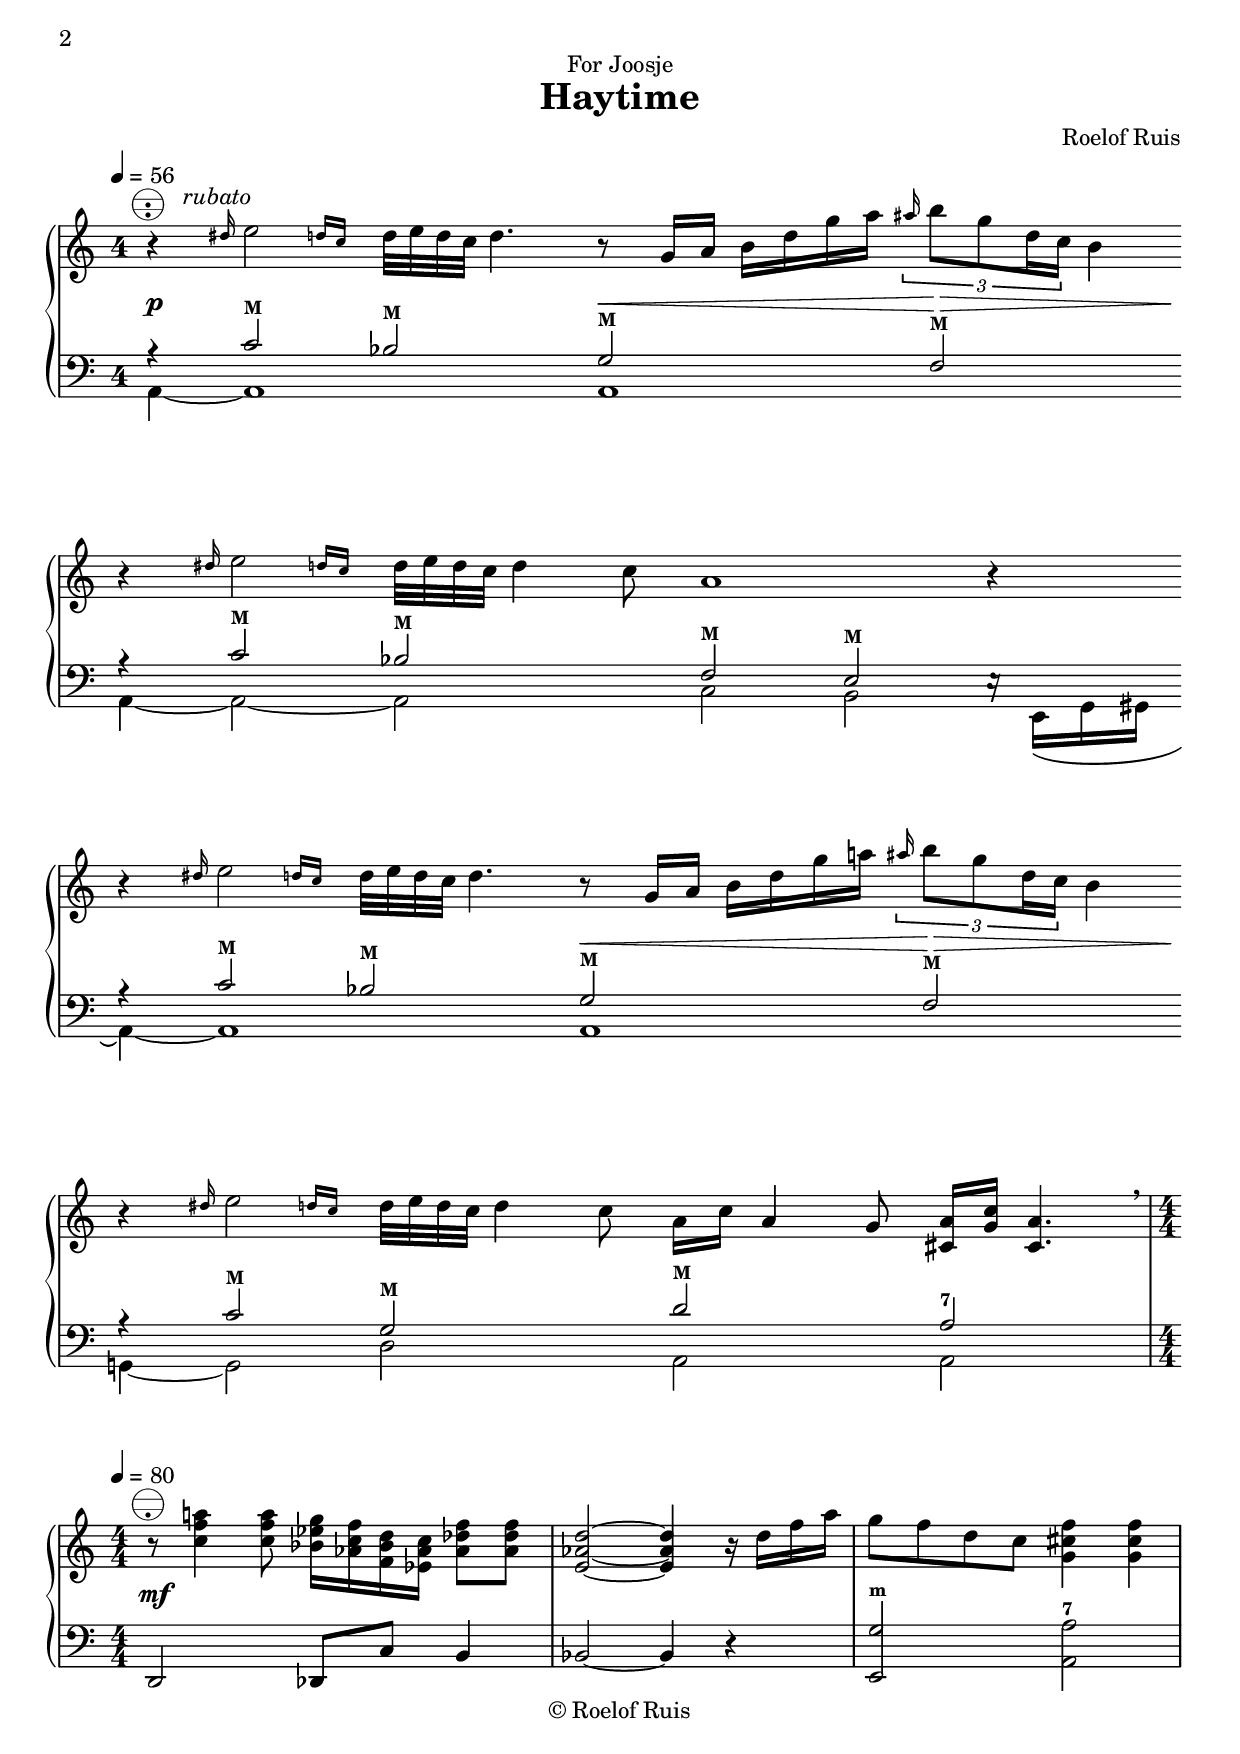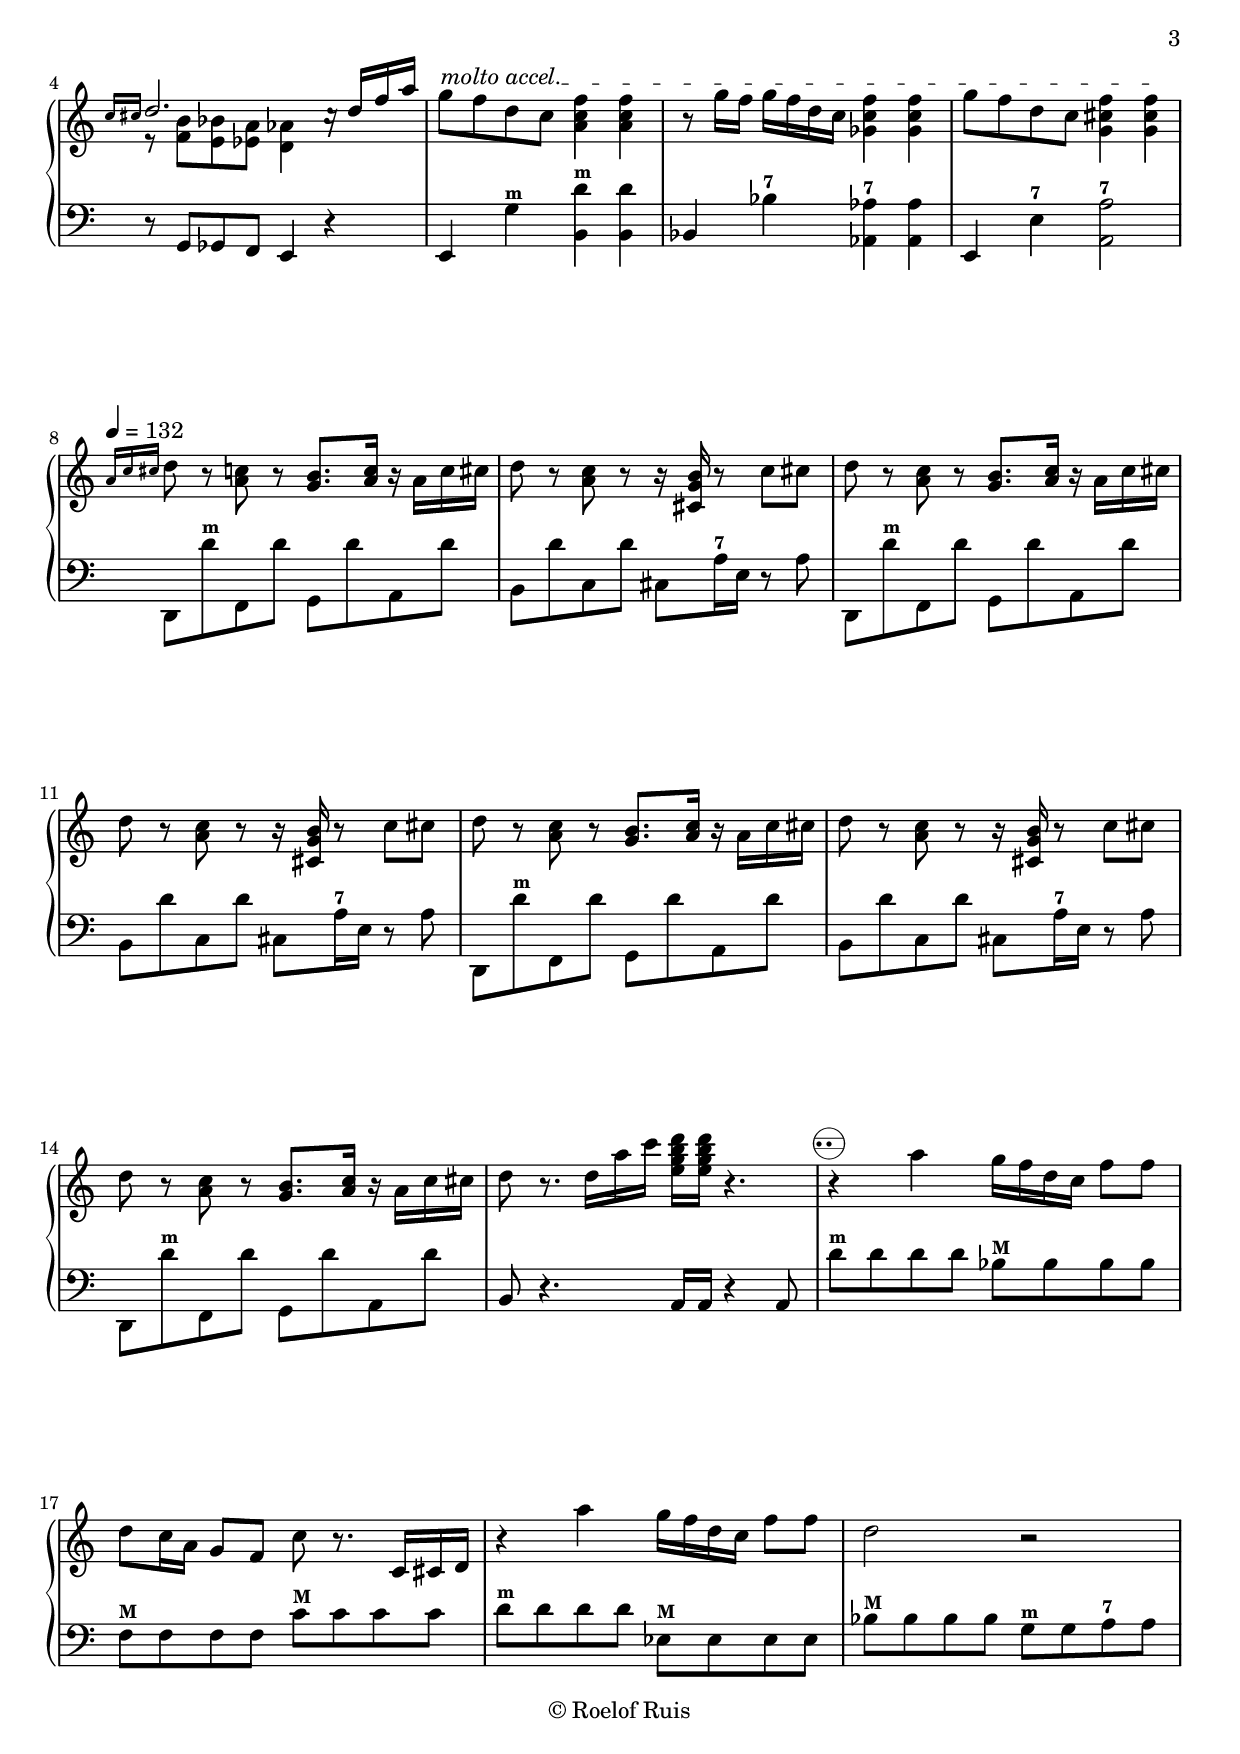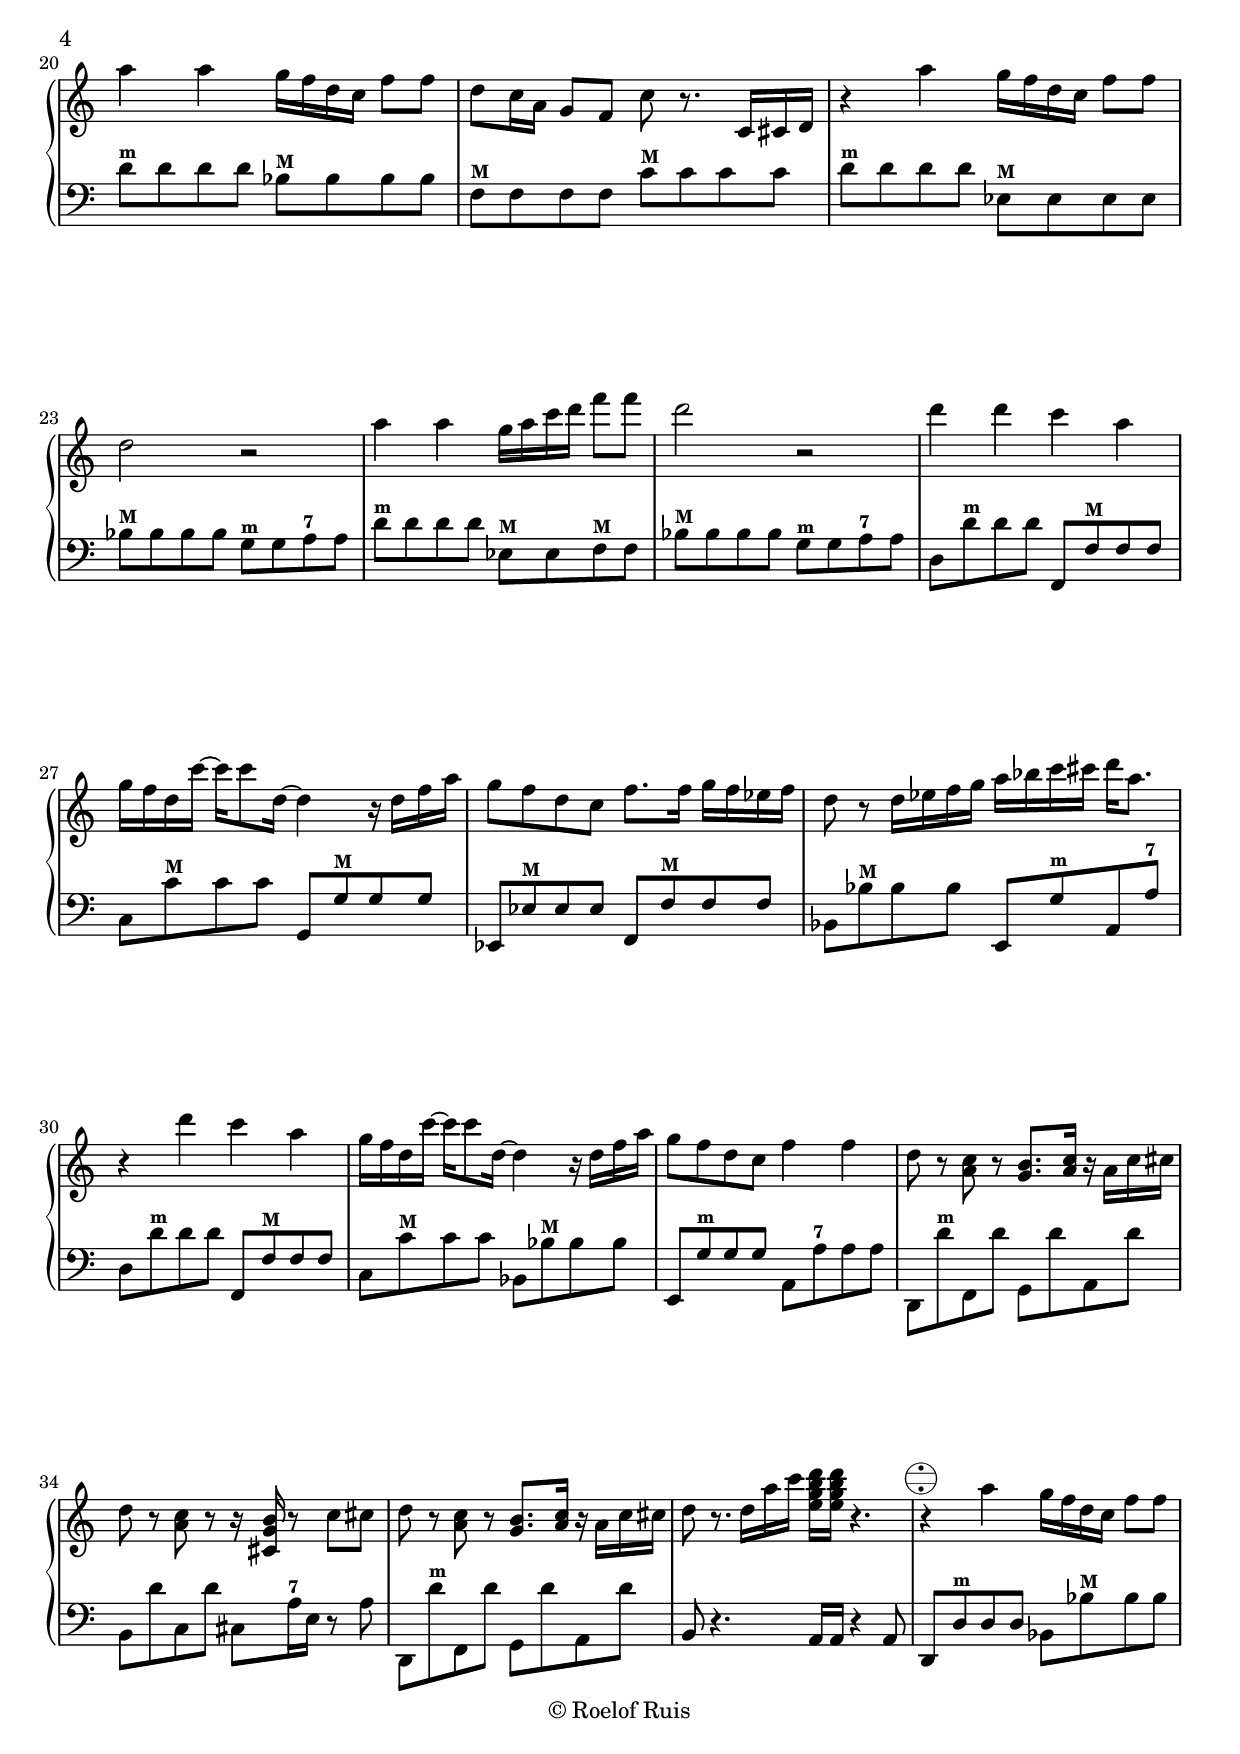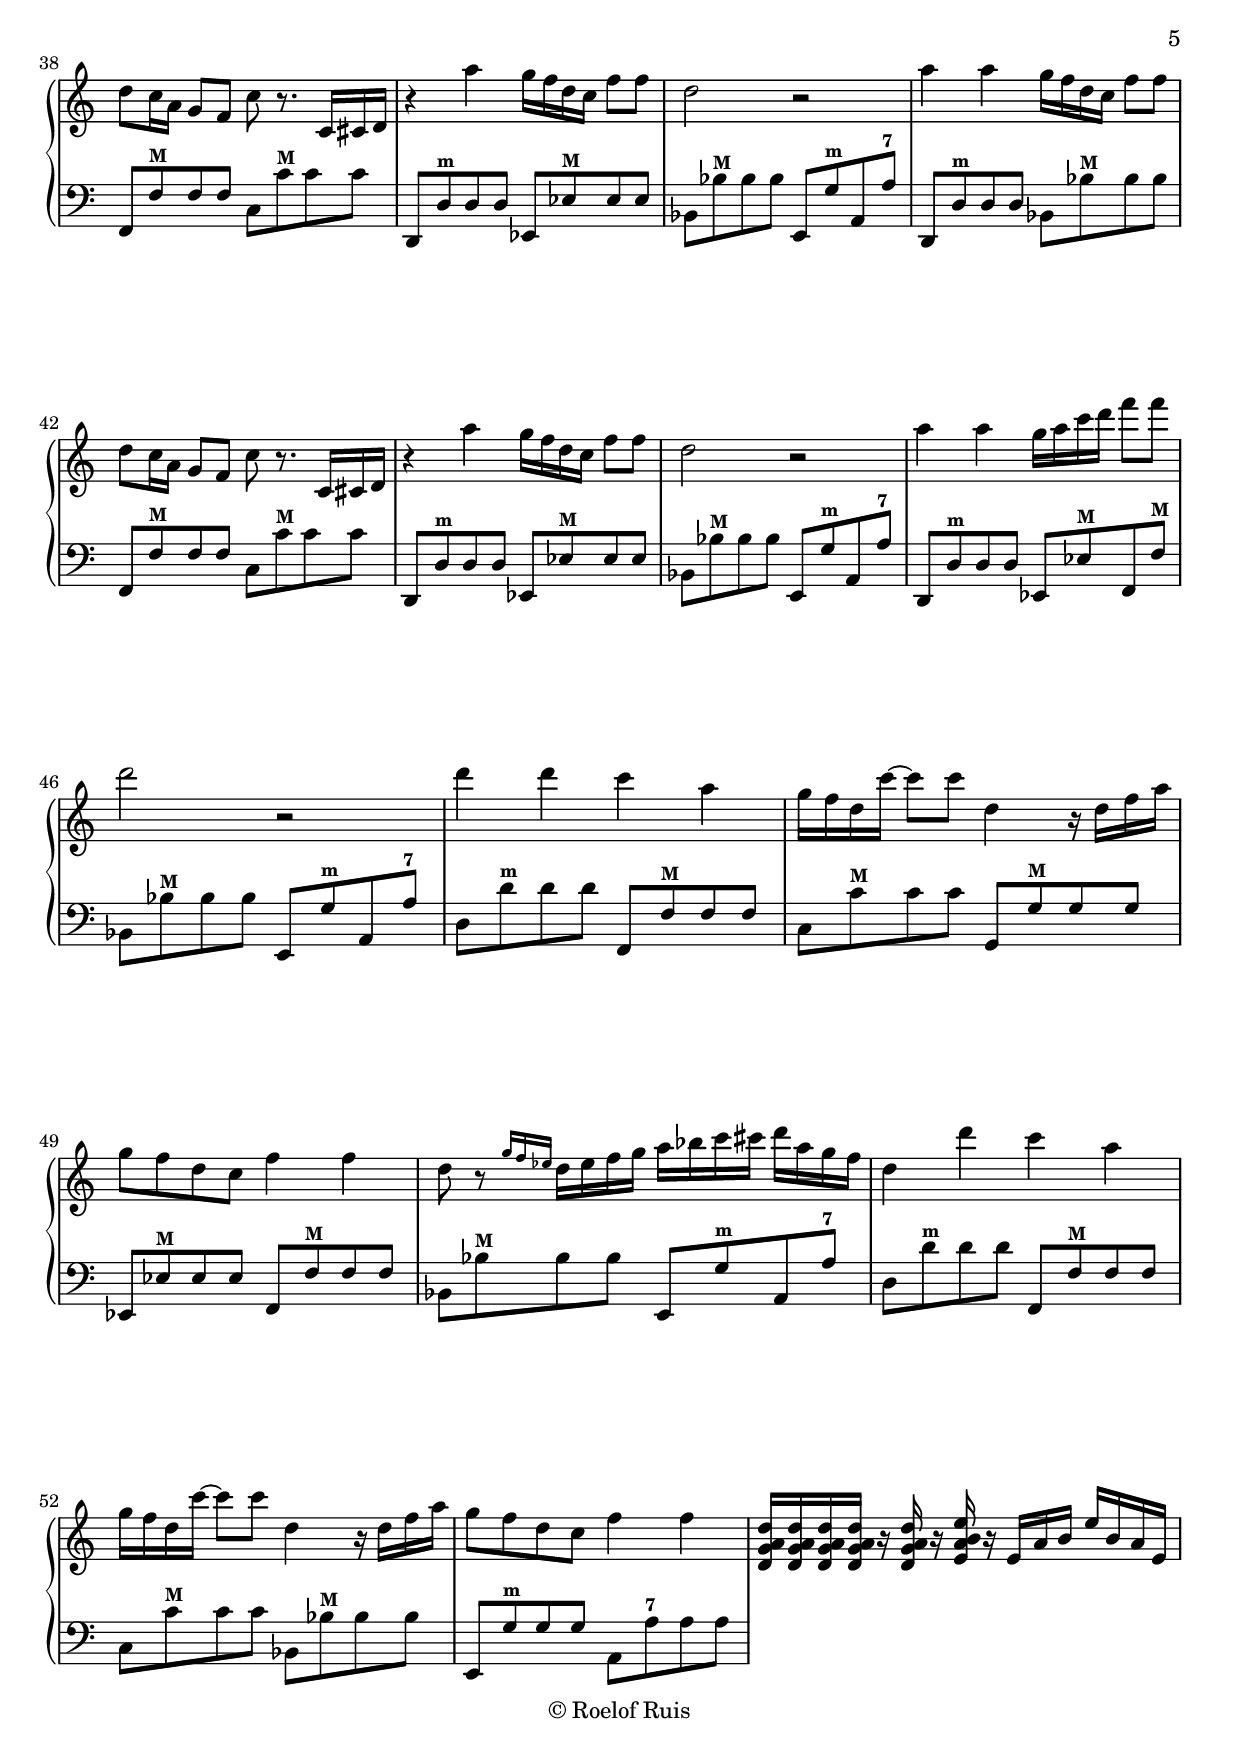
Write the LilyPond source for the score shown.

\version "2.20.0"

\version "2.20.0"

% ---- Bellows ----
out = ^\markup { \musicglyph #"accordion.pull" }
in = ^\markup { \musicglyph #"accordion.push" }

outsub = _\markup { \musicglyph #"accordion.pull" }
insub = _\markup { \musicglyph #"accordion.push" }

% ---- Basses ----
mj = ^\markup { \bold \magnify #0.8 { \roman M } }
mn = ^\markup { \bold \magnify #0.8 { \roman m } }
spt = ^\markup { \bold \magnify #0.8 { \roman 7 } }
vsp = ^\markup { \bold \magnify #0.8 { \roman v7 } }

bbass = _\markup {\box {\bold{BB}}}
sbass = _\markup {\box {\bold{SB}}}

% ---- Registers ----

eightva = \markup {\italic \translate #'(1.8 . 0) \raise #2 \magnify #0.8 {"8va"}}
loco    = \markup {\italic \translate #'(1.8 . 0) \raise #2 \magnify #0.8 {"loco"}}

dot = \markup {
  \musicglyph #"accordion.dot"
}

freebass = \markup {
  \musicglyph #"accordion.freebass"
}

discant = \markup {
  \musicglyph #"accordion.discant"
}

fbregz = ^\markup {
  \whiteout
  \combine
  \freebass
  \raise #0.5 \dot
}

fbrega = ^\markup {
  \whiteout
  \combine
  \freebass
  \raise #1.5 \dot
}

regz = ^\markup {
  \whiteout
  \combine
  \discant
  \raise #0.5 \dot
}

regez = ^\markup {
  \whiteout
  \combine
  \discant
    \combine
    \raise #0.5 \dot
    \eightva
}

rega = ^\markup {
  \whiteout
  \combine
  \discant
  \raise #1.5 \dot
}

regac = ^\markup {
  \whiteout
  \combine
  \discant
  \translate #'(-1 . 0) \raise #1.5 \dot
}

regzdba = ^\markup {
  \whiteout
  \combine
  \discant
  \combine
    \raise #0.5 \dot
    \combine
      \raise #1.5 \dot
      \translate #'(-1 . 0) \raise #1.5 \dot
}

regdbav = ^\markup {
  \whiteout
  \combine
  \discant
  \combine
    \raise #2.5 \dot
    \combine
      \raise #1.5 \dot
      \translate #'(-1 . 0) \raise #1.5 \dot
}

regav = ^\markup {
  \whiteout
  \combine
  \discant
  \combine
    \raise #2.5 \dot
    \raise #1.5 \dot
}

regdbaz = ^\markup {
  \whiteout
  \combine
  \discant
  \combine
    \raise #0.5 \dot
    \combine
      \raise #1.5 \dot
      \translate #'(-1 . 0) \raise #1.5 \dot
}

regdba = ^\markup {
  \whiteout
  \combine
  \discant
  \combine
    \raise #1.5 \dot
    \translate #'(-1 . 0) \raise #1.5 \dot
}

regza = ^\markup {
  \whiteout
  \combine
  \discant
  \combine
    \raise #0.5 \dot
    \raise #1.5 \dot
}

regeza = ^\markup {
  \whiteout
  \combine
  \discant
  \combine
    \raise #0.5 \dot
    \combine
      \raise #1.5 \dot
      \eightva
}

regzv = ^\markup {
  \whiteout
  \combine
  \discant
  \combine
    \raise #0.5 \dot
    \raise #2.5 \dot
}

regzav = ^\markup {
  \whiteout
  \combine
  \discant
  \combine
    \raise #2.5 \dot
    \combine
      \raise #1.5 \dot
      \raise #0.5 \dot
}

regezv = ^\markup {
  \whiteout
  \combine
  \discant
  \combine
    \raise #0.5 \dot
    \combine
      \raise #2.5 \dot
      \eightva
}

regzacv = ^\markup {
  \whiteout
  \combine
  \discant
  \combine
    \raise #2.5 \dot
    \combine
      \translate #'(-1 . 0) \raise #1.5 \dot
      \raise #0.5 \dot
}

regzacvl = ^\markup {
  \whiteout
  \combine
  \discant
  \combine
    \raise #2.5 \dot
    \combine
      \translate #'(-1 . 0) \raise #1.5 \dot
      \combine
        \raise # 0.5 \dot
        \loco
}

regzdbav = ^\markup {
  \whiteout
  \combine
  \discant
  \combine
    \raise #2.5 \dot
    \combine
      \raise #1.5 \dot
      \combine
      \translate #'(-1 . 0) \raise #1.5 \dot
      \raise #0.5 \dot
}









% ---- Other functionality ----

simile = \markup "simile"
subp = _\markup{ \italic sub \dynamic p }


options = {
  \numericTimeSignature
  \time 4/4
  \key c \major
}

staffRight = {
  \options
  \clef treble
  
  \once \override Staff.TimeSignature.style = #'single-digit
  \time 4/4
  \tempo 4 = 56
  
  \relative c'' {
    \cadenzaOn
    r4\regza^\markup { \halign #-2 \italic "rubato" } \grace { dis16 } \afterGrace e2 { d16[ c] } d32[ e d c] d4.
    r8 g,16[ a] b[ d g a] \times 2/3 { \grace { ais16 } b8[ g d16 c] } b4
    \bar ""
    \break
    r4 \grace { dis16 } \afterGrace e2 { d16[ c] } d32[ e d c] d4 c8
    a1
    r4
    \bar ""
    r4 \grace { dis16 } \afterGrace e2 { d16[ c] } d32[ e d c] d4.
    r8 g,16[ a] b[ d g a] \times 2/3 { \grace { ais16 } b8[ g d16 c] } b4
    \bar ""
    \break
    r4 \grace { dis16 } \afterGrace e2 { d16[ c] } d32[ e d c] d4 c8
    a16[ c] a4 g8 
    <a cis,>16[ <c g>] <a cis,>4.
    \cadenzaOff
    \breathe
    \bar "|"
    \break

    \time 4/4
    \tempo 4 = 80

    r8\regz <a' f c>4 <a f c>8 <g es bes>16 <f c as> <d bes f> <c as es> <f des as>8 <f des as> |
    <d~ as~ e~>2 <d as e>4 r16 d16 f a 
    g8 f d c <f cis g>4 <f cis g> |
    << { \grace { c16 cis } d2. c16\rest d f a } \\ { r8 <b, f> <bes e,> <a es> <as d,>4  s4 } >>
    \once \override TextSpanner.bound-details.left.text = \markup { "molto accel." }
    g'8\startTextSpan f d c <f c a>4 <f c a> |
    r8 g16 f g f d c <f c ges>4 <f c ges> | 
    g8 f d c <f cis g>4 <f cis g>\stopTextSpan | 
    
    \tempo 4 = 132
    \grace { a,16 c cis } d8 r <c a> r <b g>8. <c a>16 r16 a c cis |
    d8 r <c a> r r16 <b g cis,> r8 c cis |
    d8 r <c a> r <b g>8. <c a>16 r16 a c cis |
    d8 r <c a> r r16 <b g cis,> r8 c cis |
    d8 r <c a> r <b g>8. <c a>16 r16 a c cis |
    d8 r <c a> r r16 <b g cis,> r8 c cis |
    d8 r <c a> r <b g>8. <c a>16 r16 a c cis |
    d8 r8. d16 a' c <d b g e> <d b g e> r4. |
    
    r4\regdba a4 g16 f d c f8 f |
    d c16 a g8 f c' r8. c,16 cis d |
    r4 a''4 g16 f d c f8 f |
    d2 r2 |
    a'4 a g16 f d c f8 f |
    d c16 a g8 f c' r8. c,16 cis d |
    r4 a''4 g16 f d c f8 f |
    d2 r2 |
    a'4 a g16 a c d f8 f |
    d2 r2 |
    
    d4 d c a |
    g16 f d c'~ c c8 d,16~ d4 r16 d f a |
    g8 f d c f8. f16 g f es f |
    d8 r8 d16 es f g a bes c cis d a8. |
    r4 d c a |
    g16 f d c'~ c c8 d,16~ d4 r16 d f a |
    g8 f d c f4 f |
    
    d8 r <c a> r <b g>8. <c a>16 r16 a c cis |
    d8 r <c a> r r16 <b g cis,> r8 c cis |
    d8 r <c a> r <b g>8. <c a>16 r16 a c cis |
    d8 r8. d16 a' c <d b g e> <d b g e> r4. |
    
    r4\regzv a4 g16 f d c f8 f |
    d c16 a g8 f c' r8. c,16 cis d |
    r4 a''4 g16 f d c f8 f |
    d2 r2 |
    a'4 a g16 f d c f8 f |
    d c16 a g8 f c' r8. c,16 cis d |
    r4 a''4 g16 f d c f8 f |
    d2 r2 |
    a'4 a g16 a c d f8 f |
    d2 r2 |
   
    d4 d c a |
    g16 f d c'~ c8 c d,4 r16 d f a |
    g8 f d c f4 f |
    d8 r8 \grace { g16 f es } d16 es f g a bes c cis d a g f |
    d4 d' c a |
    g16 f d c'~ c8 c8 d,4 r16 d f a |
    g8 f d c f4 f |
    
    <d a g d>16 <d a g d> <d a g d> <d a g d> r16 <d a g d> r16 <e b a e> r16 e, a b e b a e |
    
    
   
  } 
  
}

staffLeft = {
  \options
  \clef bass

  \once \override Staff.TimeSignature.style = #'single-digit
  \time 4/4

  \cadenzaOn
  << 
    { 
      r4 c'2\mj bes2\mj
      g2\mj f2\mj
      r4 c'2\mj bes!2\mj
      f2\mj e2\mj
      s4
      r4 c'2\mj bes!2\mj
      g2\mj f2\mj
      r4 c'2\mj
      g2\mj d'2\mj
      a2\spt
    } 
    \\ 
    { 
      a,4~
      a,1
      a,
      a,4~
      a,2~ a,2
      c2 b,2
      e16\rest e,16[\( g, gis,]
      \bar ""
      \break
      a,4~\)
      a,1
      a,1
      g,4~
      g,2
      d2
      a,2
      a,2
    }
  >>
  \cadenzaOff
  \bar "|"
  \time 4/4
  
  d,2 des,8 c b,4 |
  bes,2~ bes,4 r4 |
  <e, g>2\mn <a, a>\spt |
  r8 g, ges, f, e,4 r4 |
  
  e, g\mn <b, d'>\mn <b, d'> |
  bes, bes\spt <as, as>\spt <as, as> |
  e, e\spt <a, a>2\spt |
  
  d,8 d'\mn f, d' g, d' a, d' |
  b, d' c d' cis a16\spt e r8 a |
  d,8 d'\mn f, d' g, d' a, d' |
  b, d' c d' cis a16\spt e r8 a |
  d,8 d'\mn f, d' g, d' a, d' |
  b, d' c d' cis a16\spt e r8 a |
  d,8 d'\mn f, d' g, d' a, d' |
  b,8 r4. a,16 a, r4 a,8 |
  
  d'8\mn d' d' d' bes\mj bes bes bes |
  f\mj f f f c'\mj c' c' c' |
  d'8\mn d' d' d' es\mj es es es |
  bes\mj bes bes bes g\mn g a\spt a |
  d'8\mn d' d' d' bes\mj bes bes bes |
  f\mj f f f c'\mj c' c' c' |
  d'8\mn d' d' d' es\mj es es es |
  bes\mj bes bes bes g\mn g a\spt a |
  d'\mn d' d' d' es\mj es f\mj f |
  bes\mj bes bes bes g\mn g a\spt a |
  
  d d'\mn d' d' f, f\mj f f |
  c c'\mj c' c' g, g\mj g g |
  es, es\mj es es f, f\mj f f |
  bes, bes\mj bes bes e, g\mn a, a\spt
  d d'\mn d' d' f, f\mj f f |
  c c'\mj c' c' bes, bes\mj bes bes |
  e, g\mn g g a, a\spt a a |
  
  d,8 d'\mn f, d' g, d' a, d' |
  b, d' c d' cis a16\spt e r8 a |
  d,8 d'\mn f, d' g, d' a, d' |
  b,8 r4. a,16 a, r4 a,8 |
  
  d, d\mn d d bes, bes\mj bes bes |
  f, f\mj f f c c'\mj c' c' |
  d, d\mn d d es, es\mj es es |
  bes, bes\mj bes bes e, g\mn a, a\spt |
  d, d\mn d d bes, bes\mj bes bes |
  f, f\mj f f c c'\mj c' c' |
  d, d\mn d d es, es\mj es es |
  bes, bes\mj bes bes e, g\mn a, a\spt |
  d, d\mn d d es, es\mj f, f\mj |
  bes, bes\mj bes bes e, g\mn a, a\spt |
  
  d d'\mn d' d' f, f\mj f f |
  c c'\mj c' c' g, g\mj g g |
  es, es\mj es es f, f\mj f f |
  bes, bes\mj bes bes  e, g\mn a, a\spt
  d d'\mn d' d' f, f\mj f f |
  c c'\mj c' c' bes, bes\mj bes bes |
  e, g\mn g g a, a\spt a a |

}

dynamicsStaff = \new Dynamics {
  \time 4/4

  s4\p s1 s2\< s2\!\>
  s4\! s1 s1 s4
  s4 s1 s2\< s2\!\>
  s4\! s1 s1 |
  s1\mf
 

}

\book {
  \header {
    title = "Haytime"
    composer = "Roelof Ruis"
    dedication = "For Joosje"
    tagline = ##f
    instrumentName = "Accordion solo"
    year = "2018"
    description = ""
    info = "For Standard Bass - Difficulty: Hard"
    permission = "Licensed under the Creative Commons Attribution-NoDerivatives 4.0 International License."
    projecturl = "https://github.com/RoelofRuis/free-sheets"
    version = "April 2022"
  }

  \paper {
    max-systems-per-page = 5
    min-systems-per-page = 5
    indent = 0.0
    ragged-last-bottom = ##f
    print-all-headers = ##t
    
    bookTitleMarkup = \markup {
      \column {
        \vspace #2
        \fill-line { \fontsize #2 \fromproperty #'header:dedication }
        \vspace #1
        \fill-line { \fontsize #8 \fromproperty #'header:title }
        \vspace #2
        \fill-line { \fontsize #6 \italic \fromproperty #'header:composer }
        \vspace #.5
        \fill-line { \fontsize #2 \fromproperty #'header:year }
        \vspace #3
        \fill-line { \fontsize #4 \fromproperty #'header:instrumentName }
        \vspace #10
        \override #'(line-width . 55)
        \fontsize #1
        \justify-field #'header:description
        \vspace #1
        \fontsize #1
        \justify-field #'header:info
        \vspace #4
        \override #'(line-width . 55)
        \fontsize #1
        \justify-field #'header:permission
        \vspace #1
        \vspace #14
        \justify { \char ##x00A9 Roelof Ruis \concat { " - Version " \fromproperty #'header:version } }
        \typewriter { \fromproperty #'header:projecturl }
      }
    }
    
    oddFooterMarkup = \markup {
      \fill-line {
        \center-column {
          \on-the-fly #part-first-page ""
          \on-the-fly #not-first-page \line { \char ##x00A9 Roelof Ruis }
        }
      }
    }  
  }

  \score {
    \header {
      breakbefore = ##t
    }

    \new PianoStaff <<
      \new Staff = "right" \with {midiInstrument = "bright acoustic"} \staffRight
      \dynamicsStaff
      \new Staff = "left" \with {midiInstrument = "bright acoustic"} \staffLeft
    >>

    \layout {}
    
    \midi {}
  }
}
